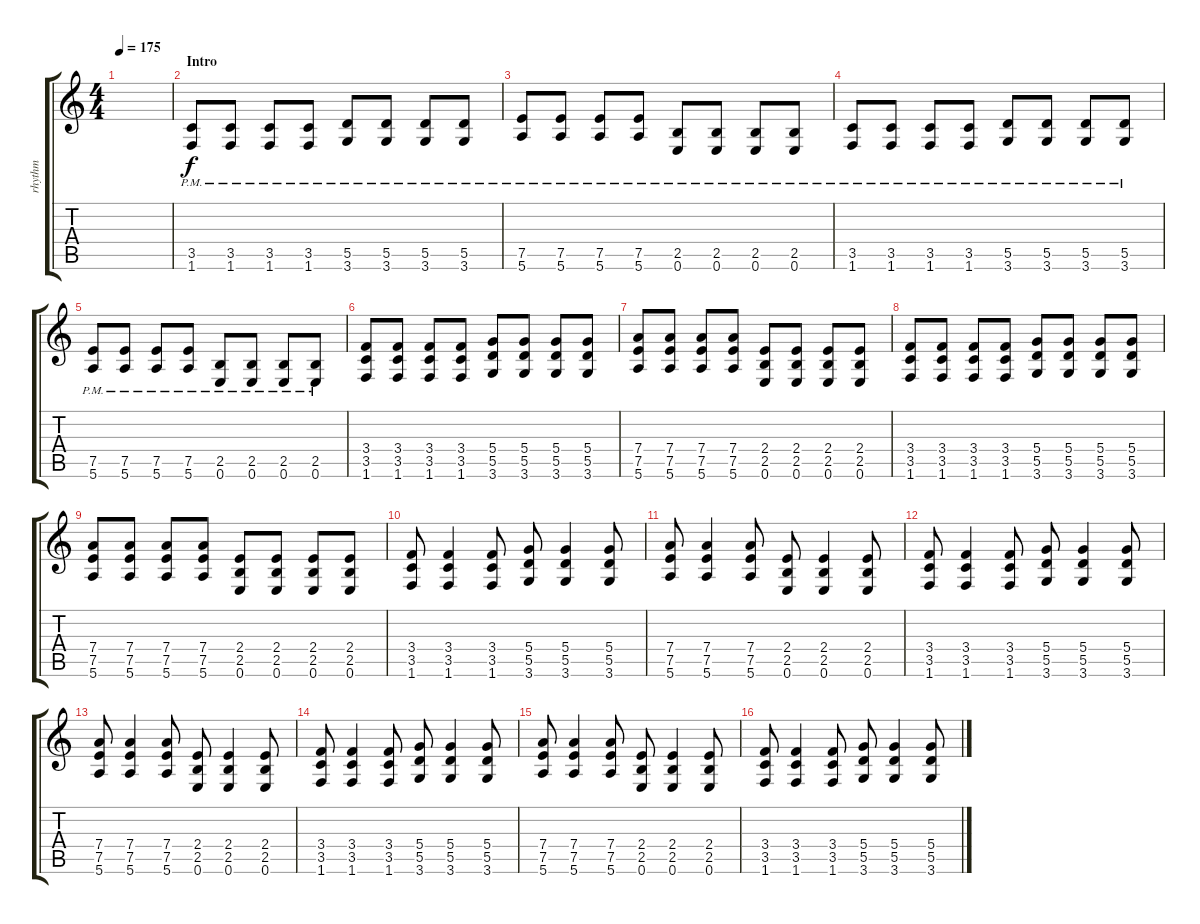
\track ("rhythm" "rhythm") {instrument distortionguitar}
\staff {score tabs}
\tuning (E4 B3 G3 D3 A2 E2) {hide}
\ts (4 4)
\tempo 175
\clef g2
\ks c
|
\section ("" "Intro")
(3.5{pm} 1.6{pm}).8 (3.5{pm} 1.6{pm}).8 (3.5{pm} 1.6{pm}).8 (3.5{pm} 1.6{pm}).8 (5.5{pm} 3.6{pm}).8 (5.5{pm} 3.6{pm}).8 (5.5{pm} 3.6{pm}).8 (5.5{pm} 3.6{pm}).8 |
(7.5{pm} 5.6{pm}).8 (7.5{pm} 5.6{pm}).8 (7.5{pm} 5.6{pm}).8 (7.5{pm} 5.6{pm}).8 (2.5{pm} 0.6{pm}).8 (2.5{pm} 0.6{pm}).8 (2.5{pm} 0.6{pm}).8 (2.5{pm} 0.6{pm}).8 |
(3.5{pm} 1.6{pm}).8 (3.5{pm} 1.6{pm}).8 (3.5{pm} 1.6{pm}).8 (3.5{pm} 1.6{pm}).8 (5.5{pm} 3.6{pm}).8 (5.5{pm} 3.6{pm}).8 (5.5{pm} 3.6{pm}).8 (5.5{pm} 3.6{pm}).8 |
(7.5{pm} 5.6{pm}).8 (7.5{pm} 5.6{pm}).8 (7.5{pm} 5.6{pm}).8 (7.5{pm} 5.6{pm}).8 (2.5{pm} 0.6{pm}).8 (2.5{pm} 0.6{pm}).8 (2.5{pm} 0.6{pm}).8 (2.5{pm} 0.6{pm}).8 |
\section ("" "")
(3.4 3.5 1.6).8 (3.4 3.5 1.6).8 (3.4 3.5 1.6).8 (3.4 3.5 1.6).8 (5.4 5.5 3.6).8 (5.4 5.5 3.6).8 (5.4 5.5 3.6).8 (5.4 5.5 3.6).8 |
(7.4 7.5 5.6).8 (7.4 7.5 5.6).8 (7.4 7.5 5.6).8 (7.4 7.5 5.6).8 (2.4 2.5 0.6).8 (2.4 2.5 0.6).8 (2.4 2.5 0.6).8 (2.4 2.5 0.6).8 |
(3.4 3.5 1.6).8 (3.4 3.5 1.6).8 (3.4 3.5 1.6).8 (3.4 3.5 1.6).8 (5.4 5.5 3.6).8 (5.4 5.5 3.6).8 (5.4 5.5 3.6).8 (5.4 5.5 3.6).8 |
(7.4 7.5 5.6).8 (7.4 7.5 5.6).8 (7.4 7.5 5.6).8 (7.4 7.5 5.6).8 (2.4 2.5 0.6).8 (2.4 2.5 0.6).8 (2.4 2.5 0.6).8 (2.4 2.5 0.6).8 |
\section ("" "")
(3.4 3.5 1.6).8 (3.4 3.5 1.6).4 (3.4 3.5 1.6).8 (5.4 5.5 3.6).8 (5.4 5.5 3.6).4 (5.4 5.5 3.6).8 |
(7.4 7.5 5.6).8 (7.4 7.5 5.6).4 (7.4 7.5 5.6).8 (2.4 2.5 0.6).8 (2.4 2.5 0.6).4 (2.4 2.5 0.6).8 |
(3.4 3.5 1.6).8 (3.4 3.5 1.6).4 (3.4 3.5 1.6).8 (5.4 5.5 3.6).8 (5.4 5.5 3.6).4 (5.4 5.5 3.6).8 |
(7.4 7.5 5.6).8 (7.4 7.5 5.6).4 (7.4 7.5 5.6).8 (2.4 2.5 0.6).8 (2.4 2.5 0.6).4 (2.4 2.5 0.6).8 |
(3.4 3.5 1.6).8 (3.4 3.5 1.6).4 (3.4 3.5 1.6).8 (5.4 5.5 3.6).8 (5.4 5.5 3.6).4 (5.4 5.5 3.6).8 |
(7.4 7.5 5.6).8 (7.4 7.5 5.6).4 (7.4 7.5 5.6).8 (2.4 2.5 0.6).8 (2.4 2.5 0.6).4 (2.4 2.5 0.6).8 |
(3.4 3.5 1.6).8 (3.4 3.5 1.6).4 (3.4 3.5 1.6).8 (5.4 5.5 3.6).8 (5.4 5.5 3.6).4 (5.4 5.5 3.6).8
